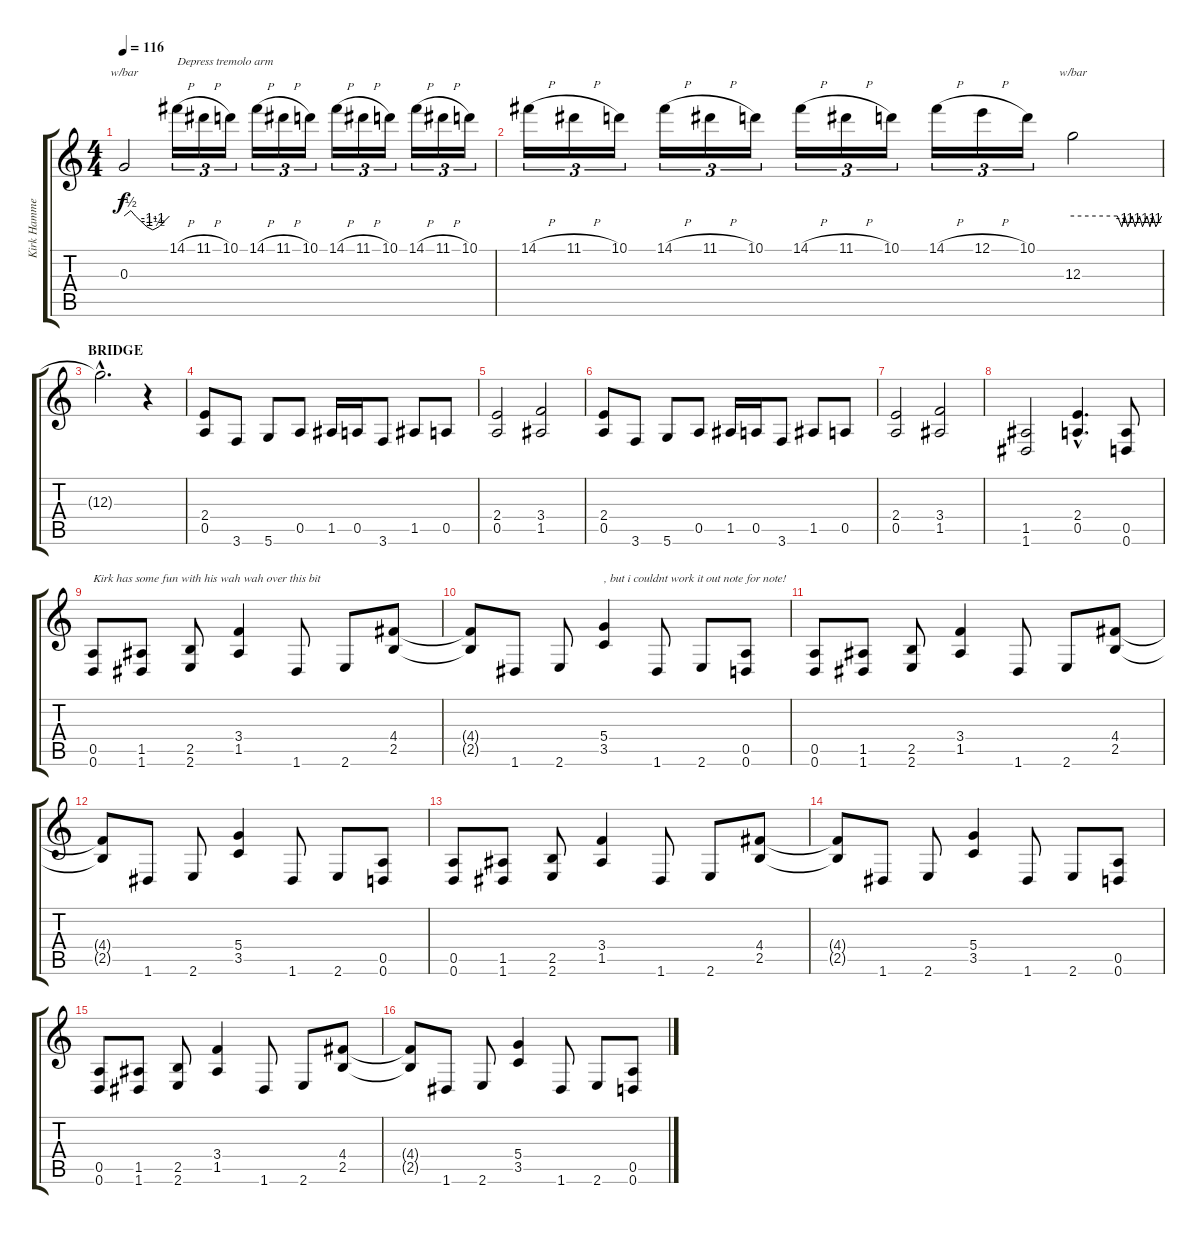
\track ("Kirk Hammet (Lead)" "Kirk Hamme") {instrument distortionguitar}
\staff {score tabs}
\tuning (E4 B3 G3 D3 A2 D2) {hide}
\ts (4 4)
\tempo 116
\clef g2
\ks c
0.3.2{tbe (custom default 0 0 9 2 15 0 30 -4 38 -6 46 -4 60 0) dy f} 14.1{h}.16{tu (3 2) txt "Depress tremolo arm"} 11.1{h}.16{tu (3 2)} 10.1.16{tu (3 2)} 14.1{h}.16{tu (3 2)} 11.1{h}.16{tu (3 2)} 10.1.16{tu (3 2)} 14.1{h}.16{tu (3 2)} 11.1{h}.16{tu (3 2)} 10.1.16{tu (3 2)} 14.1{h}.16{tu (3 2)} 11.1{h}.16{tu (3 2)} 10.1.16{tu (3 2)} |
14.1{h}.16{tu (3 2)} 11.1{h}.16{tu (3 2)} 10.1.16{tu (3 2)} 14.1{h}.16{tu (3 2)} 11.1{h}.16{tu (3 2)} 10.1.16{tu (3 2)} 14.1{h}.16{tu (3 2)} 11.1{h}.16{tu (3 2)} 10.1.16{tu (3 2)} 14.1{h}.16{tu (3 2)} 12.1{h}.16{tu (3 2)} 10.1.16{tu (3 2)} 12.3.2{tbe (custom default 0 0 30 0 33 -4 35 0 37 -4 40 0 42 -4 45 0 47 -4 50 0 52 -4 54 0 56 -4 60 0)} |
\section ("" "BRIDGE")
12.3{hac t}.2{d} r.4 |
(2.4 0.5).8 3.6.8 5.6.8 0.5.8 1.5.16 0.5.16 3.6.8 1.5.8 0.5.8 |
(2.4 0.5).2 (3.4 1.5).2 |
(2.4 0.5).8 3.6.8 5.6.8 0.5.8 1.5.16 0.5.16 3.6.8 1.5.8 0.5.8 |
(2.4 0.5).2 (3.4 1.5).2 |
(1.5 1.6).2 (2.4{hac} 0.5{hac}).4{d} (0.5 0.6).8 |
(0.5 0.6).8{txt "Kirk has some fun with his wah wah over this bit"} (1.5 1.6).8 (2.5 2.6).8 (3.4 1.5).4 1.6.8 2.6.8 (4.4 2.5).8 |
(4.4{t} 2.5{t}).8 1.6.8 2.6.8 (5.4 3.5).4{txt ", but i couldnt work it out note for note!"} 1.6.8 2.6.8 (0.5 0.6).8 |
(0.5 0.6).8 (1.5 1.6).8 (2.5 2.6).8 (3.4 1.5).4 1.6.8 2.6.8 (4.4 2.5).8 |
(4.4{t} 2.5{t}).8 1.6.8 2.6.8 (5.4 3.5).4 1.6.8 2.6.8 (0.5 0.6).8 |
(0.5 0.6).8 (1.5 1.6).8 (2.5 2.6).8 (3.4 1.5).4 1.6.8 2.6.8 (4.4 2.5).8 |
(4.4{t} 2.5{t}).8 1.6.8 2.6.8 (5.4 3.5).4 1.6.8 2.6.8 (0.5 0.6).8 |
(0.5 0.6).8 (1.5 1.6).8 (2.5 2.6).8 (3.4 1.5).4 1.6.8 2.6.8 (4.4 2.5).8 |
(4.4{t} 2.5{t}).8 1.6.8 2.6.8 (5.4 3.5).4 1.6.8 2.6.8 (0.5 0.6).8
